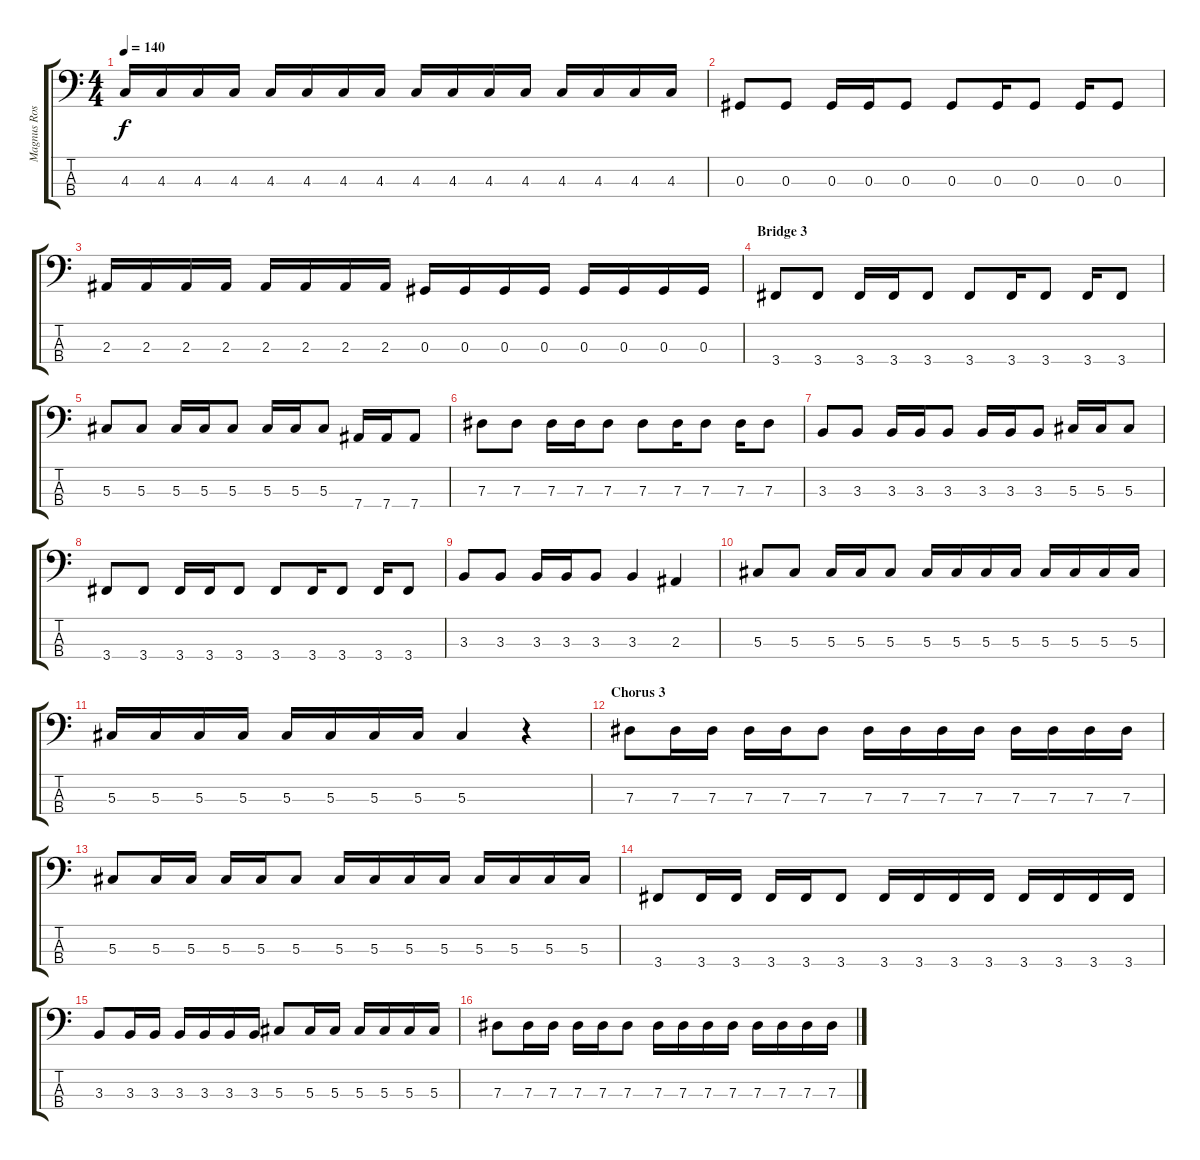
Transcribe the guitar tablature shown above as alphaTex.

\track ("Magnus Rosén :: Bass" "Magnus Ros") {instrument electricbassfinger}
\staff {score tabs}
\tuning (Gb2 Db2 Ab1 Eb1) {hide}
\ts (4 4)
\tempo 140
\clef f4
\ks c
4.3.16{dy f} 4.3.16 4.3.16 4.3.16 4.3.16 4.3.16 4.3.16 4.3.16 4.3.16 4.3.16 4.3.16 4.3.16 4.3.16 4.3.16 4.3.16 4.3.16 |
0.3.8 0.3.8 0.3.16 0.3.16 0.3.8 0.3.8 0.3.16 0.3.8 0.3.16 0.3.8 |
2.3.16 2.3.16 2.3.16 2.3.16 2.3.16 2.3.16 2.3.16 2.3.16 0.3.16 0.3.16 0.3.16 0.3.16 0.3.16 0.3.16 0.3.16 0.3.16 |
\section ("" "Bridge 3")
3.4.8 3.4.8 3.4.16 3.4.16 3.4.8 3.4.8 3.4.16 3.4.8 3.4.16 3.4.8 |
5.3.8 5.3.8 5.3.16 5.3.16 5.3.8 5.3.16 5.3.16 5.3.8 7.4.16 7.4.16 7.4.8 |
7.3.8 7.3.8 7.3.16 7.3.16 7.3.8 7.3.8 7.3.16 7.3.8 7.3.16 7.3.8 |
3.3.8 3.3.8 3.3.16 3.3.16 3.3.8 3.3.16 3.3.16 3.3.8 5.3.16 5.3.16 5.3.8 |
3.4.8 3.4.8 3.4.16 3.4.16 3.4.8 3.4.8 3.4.16 3.4.8 3.4.16 3.4.8 |
3.3.8 3.3.8 3.3.16 3.3.16 3.3.8 3.3.4 2.3.4 |
5.3.8 5.3.8 5.3.16 5.3.16 5.3.8 5.3.16 5.3.16 5.3.16 5.3.16 5.3.16 5.3.16 5.3.16 5.3.16 |
5.3.16 5.3.16 5.3.16 5.3.16 5.3.16 5.3.16 5.3.16 5.3.16 5.3.4 r.4 |
\section ("" "Chorus 3")
7.3.8 7.3.16 7.3.16 7.3.16 7.3.16 7.3.8 7.3.16 7.3.16 7.3.16 7.3.16 7.3.16 7.3.16 7.3.16 7.3.16 |
5.3.8 5.3.16 5.3.16 5.3.16 5.3.16 5.3.8 5.3.16 5.3.16 5.3.16 5.3.16 5.3.16 5.3.16 5.3.16 5.3.16 |
3.4.8 3.4.16 3.4.16 3.4.16 3.4.16 3.4.8 3.4.16 3.4.16 3.4.16 3.4.16 3.4.16 3.4.16 3.4.16 3.4.16 |
3.3.8 3.3.16 3.3.16 3.3.16 3.3.16 3.3.16 3.3.16 5.3.8 5.3.16 5.3.16 5.3.16 5.3.16 5.3.16 5.3.16 |
7.3.8 7.3.16 7.3.16 7.3.16 7.3.16 7.3.8 7.3.16 7.3.16 7.3.16 7.3.16 7.3.16 7.3.16 7.3.16 7.3.16
